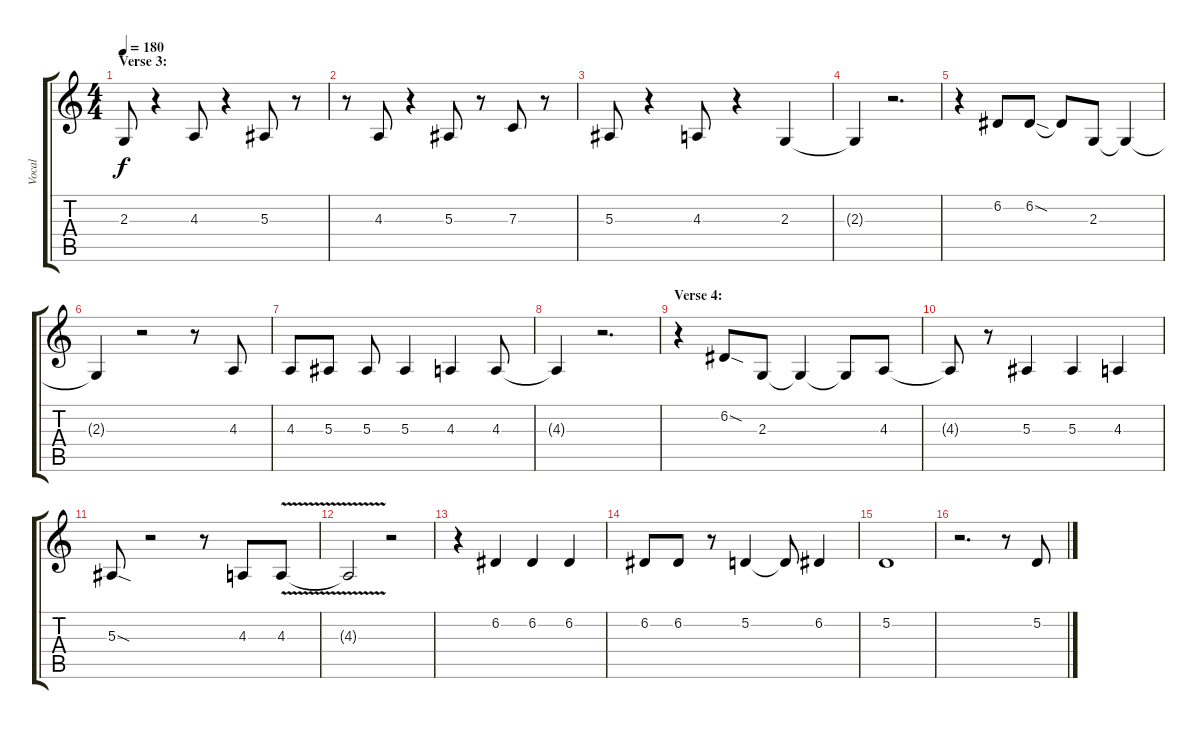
\track ("Vocal" "Vocal") {instrument oboe}
\staff {score tabs}
\tuning (D4 A3 F3 C3 G2 D2) {hide}
\ts (4 4)
\section ("" "Verse 3:")
\tempo 180
\clef g2
\ks c
2.3.8{dy f} r.4 4.3.8 r.4 5.3.8 r.8 |
r.8 4.3.8 r.4 5.3.8 r.8 7.3.8 r.8 |
5.3.8 r.4 4.3.8 r.4 2.3.4 |
2.3{t}.4 r.2{d} |
r.4 6.2.8 6.2{sod}.8 6.2{t}.8 2.3.8 2.3{t}.4 |
2.3{t}.4 r.2 r.8 4.3.8 |
4.3.8 5.3.8 5.3.8 5.3.4 4.3.4 4.3.8 |
4.3{t}.4 r.2{d} |
\section ("" "Verse 4:")
r.4 6.2{sod}.8 2.3.8 2.3{t}.4 2.3{t}.8 4.3.8 |
4.3{t}.8 r.8 5.3.4 5.3.4 4.3.4 |
5.3{sod}.8 r.2 r.8 4.3.8 4.3{v}.8 |
4.3{t}.2 r.2 |
r.4 6.2.4 6.2.4 6.2.4 |
6.2.8 6.2.8 r.8 5.2.4 5.2{t}.8 6.2.4 |
5.2.1 |
r.2{d} r.8 5.2.8
